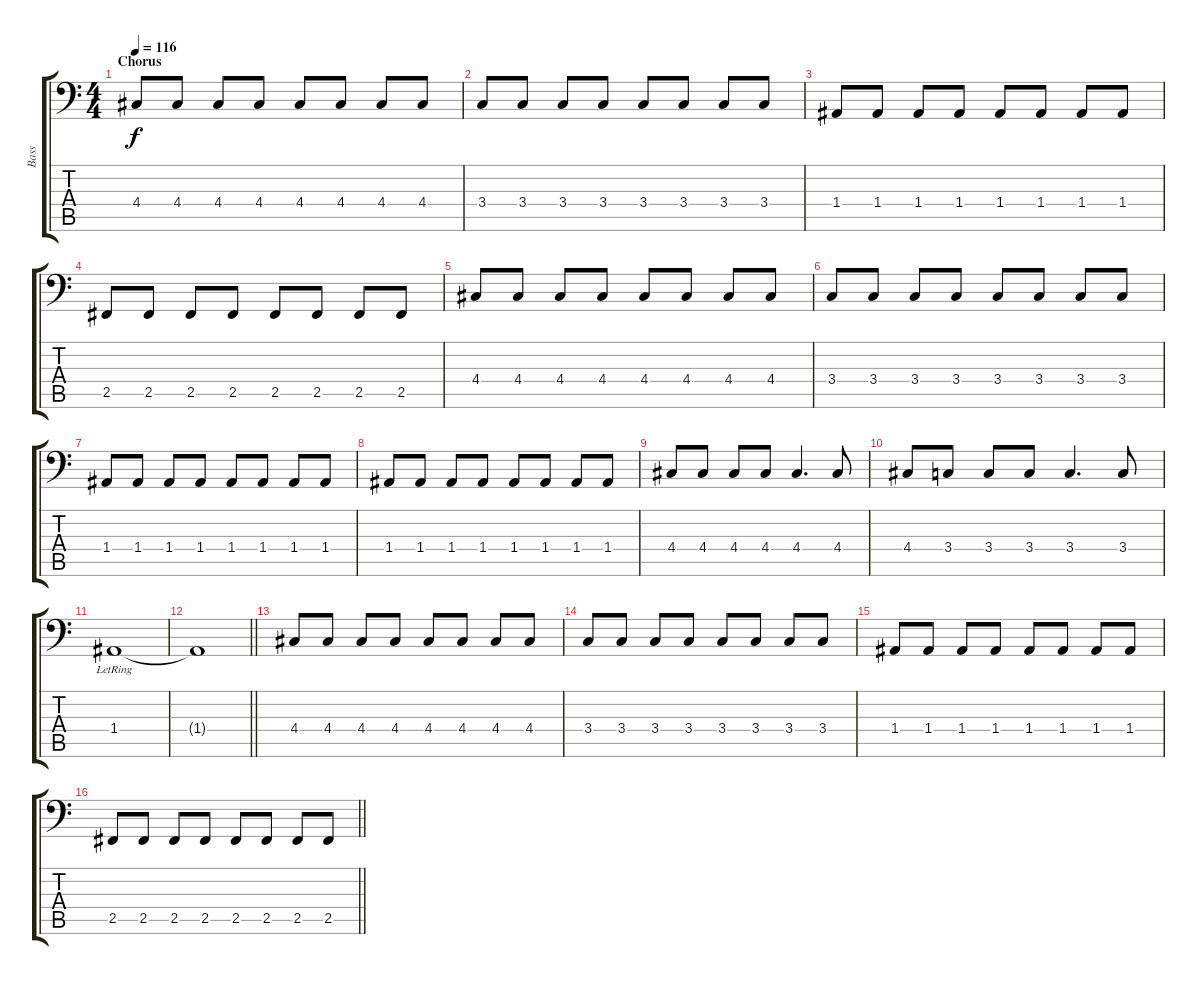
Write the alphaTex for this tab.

\track ("Bass" "Bass") {instrument electricbassfinger}
\staff {score tabs}
\tuning (C3 G2 D2 A1 E1 B0) {hide}
\ts (4 4)
\section ("" "Chorus")
\tempo 116
\clef f4
\ks c
4.4.8{dy f} 4.4.8 4.4.8 4.4.8 4.4.8 4.4.8 4.4.8 4.4.8 |
3.4.8 3.4.8 3.4.8 3.4.8 3.4.8 3.4.8 3.4.8 3.4.8 |
1.4.8 1.4.8 1.4.8 1.4.8 1.4.8 1.4.8 1.4.8 1.4.8 |
2.5.8 2.5.8 2.5.8 2.5.8 2.5.8 2.5.8 2.5.8 2.5.8 |
4.4.8 4.4.8 4.4.8 4.4.8 4.4.8 4.4.8 4.4.8 4.4.8 |
3.4.8 3.4.8 3.4.8 3.4.8 3.4.8 3.4.8 3.4.8 3.4.8 |
1.4.8 1.4.8 1.4.8 1.4.8 1.4.8 1.4.8 1.4.8 1.4.8 |
1.4.8 1.4.8 1.4.8 1.4.8 1.4.8 1.4.8 1.4.8 1.4.8 |
4.4.8 4.4.8 4.4.8 4.4.8 4.4.4{d} 4.4.8 |
4.4.8 3.4.8 3.4.8 3.4.8 3.4.4{d} 3.4.8 |
1.4{lr}.1 |
\barLineRight lightlight
1.4{t}.1 |
4.4.8 4.4.8 4.4.8 4.4.8 4.4.8 4.4.8 4.4.8 4.4.8 |
3.4.8 3.4.8 3.4.8 3.4.8 3.4.8 3.4.8 3.4.8 3.4.8 |
1.4.8 1.4.8 1.4.8 1.4.8 1.4.8 1.4.8 1.4.8 1.4.8 |
\barLineRight lightlight
2.5.8 2.5.8 2.5.8 2.5.8 2.5.8 2.5.8 2.5.8 2.5.8
